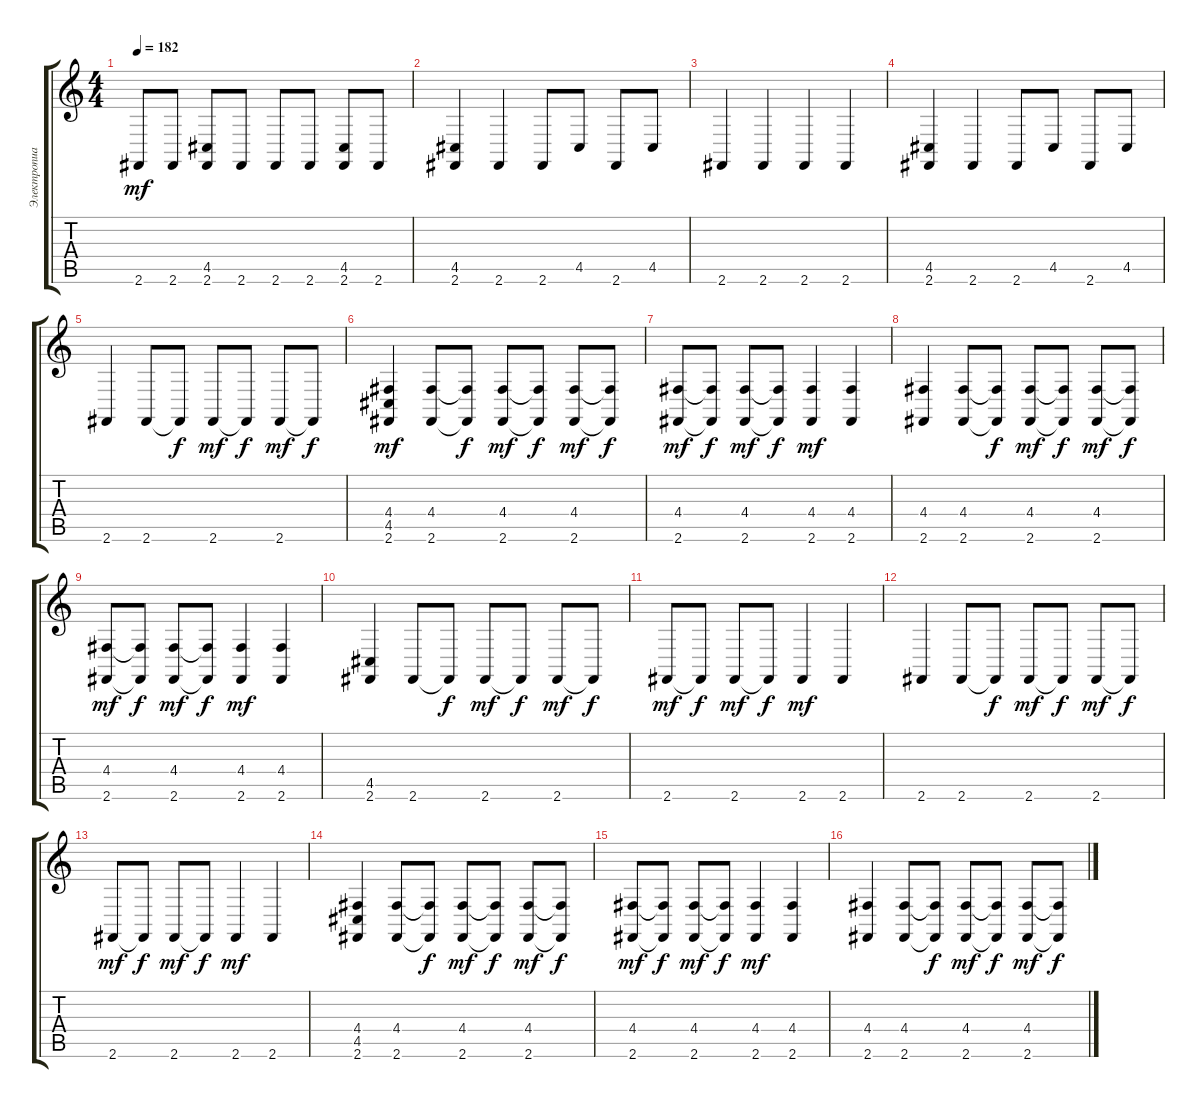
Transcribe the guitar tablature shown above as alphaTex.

\track ("Электропиано" "Электропиа") {instrument celesta}
\staff {score tabs}
\tuning (E4 B3 G3 D3 A2 E2) {hide}
\ts (4 4)
\tempo 182
\clef g2
\ks c
2.6.8{dy mf} 2.6.8 (4.5 2.6).8 2.6.8 2.6.8 2.6.8 (4.5 2.6).8 2.6.8 |
(4.5 2.6).4 2.6.4 2.6.8 4.5.8 2.6.8 4.5.8 |
2.6.4 2.6.4 2.6.4 2.6.4 |
(4.5 2.6).4 2.6.4 2.6.8 4.5.8 2.6.8 4.5.8 |
2.6.4 2.6.8 2.6{t}.8{dy f} 2.6.8{dy mf} 2.6{t}.8{dy f} 2.6.8{dy mf} 2.6{t}.8{dy f} |
(4.4 4.5 2.6).4{dy mf} (4.4 2.6).8 (4.4{t} 2.6{t}).8{dy f} (4.4 2.6).8{dy mf} (4.4{t} 2.6{t}).8{dy f} (4.4 2.6).8{dy mf} (4.4{t} 2.6{t}).8{dy f} |
(4.4 2.6).8{dy mf} (4.4{t} 2.6{t}).8{dy f} (4.4 2.6).8{dy mf} (4.4{t} 2.6{t}).8{dy f} (4.4 2.6).4{dy mf} (4.4 2.6).4 |
(4.4 2.6).4 (4.4 2.6).8 (4.4{t} 2.6{t}).8{dy f} (4.4 2.6).8{dy mf} (4.4{t} 2.6{t}).8{dy f} (4.4 2.6).8{dy mf} (4.4{t} 2.6{t}).8{dy f} |
(4.4 2.6).8{dy mf} (4.4{t} 2.6{t}).8{dy f} (4.4 2.6).8{dy mf} (4.4{t} 2.6{t}).8{dy f} (4.4 2.6).4{dy mf} (4.4 2.6).4 |
(4.5 2.6).4 2.6.8 2.6{t}.8{dy f} 2.6.8{dy mf} 2.6{t}.8{dy f} 2.6.8{dy mf} 2.6{t}.8{dy f} |
2.6.8{dy mf} 2.6{t}.8{dy f} 2.6.8{dy mf} 2.6{t}.8{dy f} 2.6.4{dy mf} 2.6.4 |
2.6.4 2.6.8 2.6{t}.8{dy f} 2.6.8{dy mf} 2.6{t}.8{dy f} 2.6.8{dy mf} 2.6{t}.8{dy f} |
2.6.8{dy mf} 2.6{t}.8{dy f} 2.6.8{dy mf} 2.6{t}.8{dy f} 2.6.4{dy mf} 2.6.4 |
(4.4 4.5 2.6).4 (4.4 2.6).8 (4.4{t} 2.6{t}).8{dy f} (4.4 2.6).8{dy mf} (4.4{t} 2.6{t}).8{dy f} (4.4 2.6).8{dy mf} (4.4{t} 2.6{t}).8{dy f} |
(4.4 2.6).8{dy mf} (4.4{t} 2.6{t}).8{dy f} (4.4 2.6).8{dy mf} (4.4{t} 2.6{t}).8{dy f} (4.4 2.6).4{dy mf} (4.4 2.6).4 |
(4.4 2.6).4 (4.4 2.6).8 (4.4{t} 2.6{t}).8{dy f} (4.4 2.6).8{dy mf} (4.4{t} 2.6{t}).8{dy f} (4.4 2.6).8{dy mf} (4.4{t} 2.6{t}).8{dy f}
